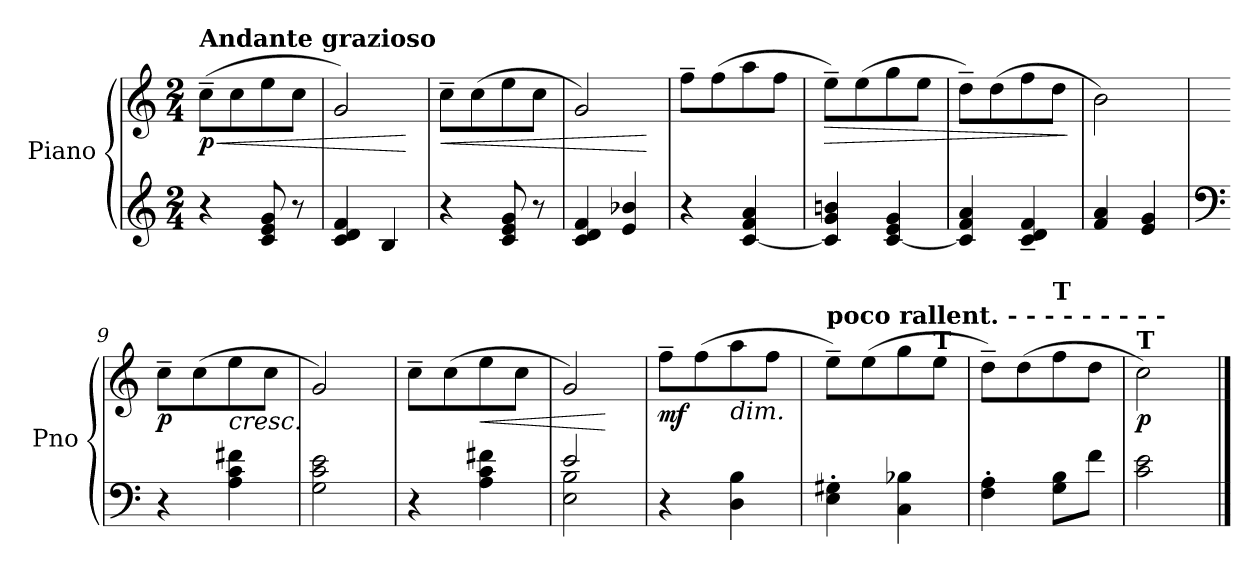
**kern	**kern	**dynam
*part1	*part1	*part1
*staff2	*staff1	*staff1/2
*I"Piano	*	*
*I'Pno	*	*
*clefG2	*clefG2	*
*k[]	*k[]	*
*M2/4	*M2/4	*
*MM74	*MM74	*
=1	=1	=1
!	!LO:TX:a:B:t=Andante grazioso	!
!	!	!LO:HP:b
!	!	!LO:DY:n=1:b
4r	(>8cc~\L	< p
.	8cc\	.
8c/ 8e/ 8g/	8ee\	.
8r	8cc\J	.
=2	=2	=2
4c/ 4d/ 4f/	2g/)	.
4B/	.	.
.	.	[
=3	=3	=3
!	!	!LO:HP:b
4r	8cc~\L	<
.	(>8cc\	.
8c/ 8e/ 8g/	8ee\	.
8r	8cc\J	.
=4	=4	=4
4c/ 4d/ 4f/	2g/)	.
4e/ 4b-X/	.	.
.	.	[
=5	=5	=5
4r	8ff~\L	.
.	(>8ff\	.
[4c/ 4f/ 4a/	8aa\	.
.	8ff\J	.
=6	=6	=6
!	!	!LO:HP:b
4c/] 4g/ 4bn/	8ee~\L)	>
.	(>8ee\	.
[4c/ 4e/ 4g/	8gg\	.
.	8ee\J	.
=7	=7	=7
4c/] 4f/ 4a/	8dd~\L)	.
.	(>8dd\	.
4c/~ 4d/~ 4f/~	8ff\	.
.	8dd\J	.
.	.	]
=8	=8	=8
4f/ 4a/	2b\)	.
4e/ 4g/	.	.
!!LO:LB:g=z
=9	=9	=9
*clefF4	*	*
!	!	!LO:DY:b
4r	8cc~\L	p
.	(>8cc\	.
!	!LO:TX:b:i:t=cresc.	!
4A\ 4c\ 4f#X\	8ee\	.
.	8cc\J	.
=10	=10	=10
2G\ 2c\ 2e\	2g/)	.
=11	=11	=11
4r	8cc~\L	.
.	(>8cc\	.
!	!	!LO:HP:b
4A\ 4c\ 4f#X\	8ee\	<
.	8cc\J	.
=12	=12	=12
*^	*	*
2e/	2E\ 2B\	2g/)	.
*v	*v	*	*
.	.	[
=13	=13	=13
!	!	!LO:DY:b
4r	8ff~\L	mf
.	(>8ff\	.
!	!LO:TX:b:i:t=dim.	!
4D\ 4B\	8aa\	.
.	8ff\J	.
=14	=14	=14
!	!LO:TX:a:B:t=poco rallent.    -    -    -   -    -    -    -    -    -	!
4E\' 4G#X\'	8ee~\L)	.
.	(>8ee\	.
4C\ 4B-X\	8gg\	.
!	!LO:TX:a:B:t=T	!
.	8ee\J	.
=15	=15	=15
4F\' 4A\'	8dd~\L)	.
.	(>8dd\	.
!	!LO:TX:a:B:t=T	!
8G\ 8B\L	8ff\	.
8f\J	8dd\J	.
=16	=16	=16
!	!LO:TX:a:B:t=T	!
!	!	!LO:DY:b
2c\ 2e\	2cc\)	p
==	==	==
*-	*-	*-
